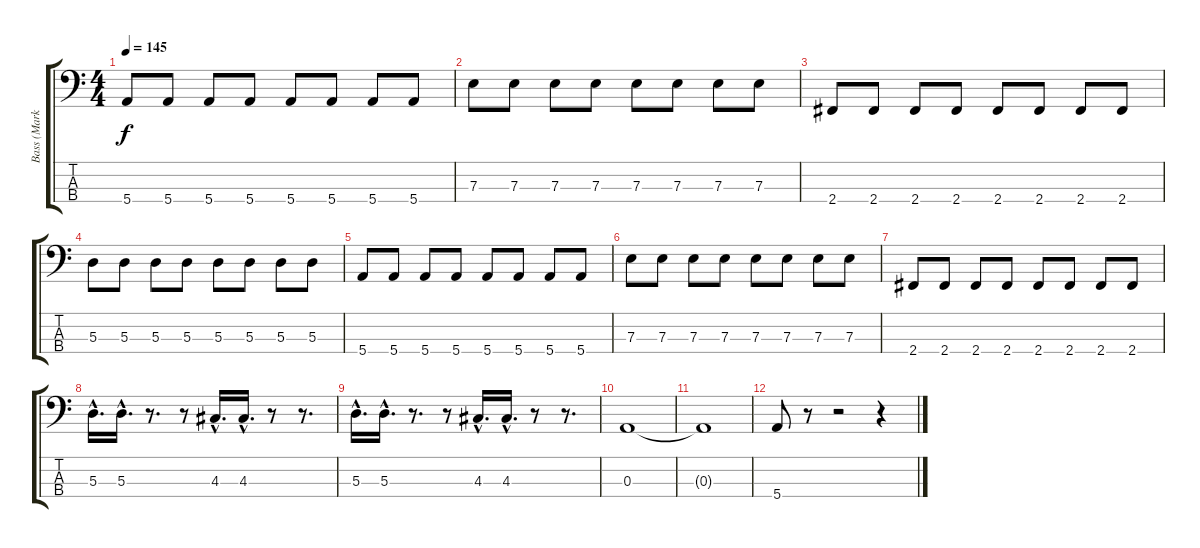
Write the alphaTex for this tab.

\track ("Bass (Mark Hoppus)" "Bass (Mark") {instrument electricbassfinger}
\staff {score tabs}
\tuning (G2 D2 A1 E1) {hide}
\ts (4 4)
\tempo 145
\clef f4
\ks c
5.4.8{dy f} 5.4.8 5.4.8 5.4.8 5.4.8 5.4.8 5.4.8 5.4.8 |
7.3.8 7.3.8 7.3.8 7.3.8 7.3.8 7.3.8 7.3.8 7.3.8 |
2.4.8 2.4.8 2.4.8 2.4.8 2.4.8 2.4.8 2.4.8 2.4.8 |
5.3.8 5.3.8 5.3.8 5.3.8 5.3.8 5.3.8 5.3.8 5.3.8 |
5.4.8 5.4.8 5.4.8 5.4.8 5.4.8 5.4.8 5.4.8 5.4.8 |
7.3.8 7.3.8 7.3.8 7.3.8 7.3.8 7.3.8 7.3.8 7.3.8 |
2.4.8 2.4.8 2.4.8 2.4.8 2.4.8 2.4.8 2.4.8 2.4.8 |
5.3{hac}.16{d} 5.3{hac}.16{d} r.8{d} r.8 4.3{hac}.16{d} 4.3{hac}.16{d} r.8 r.8{d} |
5.3{hac}.16{d} 5.3{hac}.16{d} r.8{d} r.8 4.3{hac}.16{d} 4.3{hac}.16{d} r.8 r.8{d} |
0.3.1 |
0.3{t}.1 |
5.4.8 r.8 r.2 r.4
